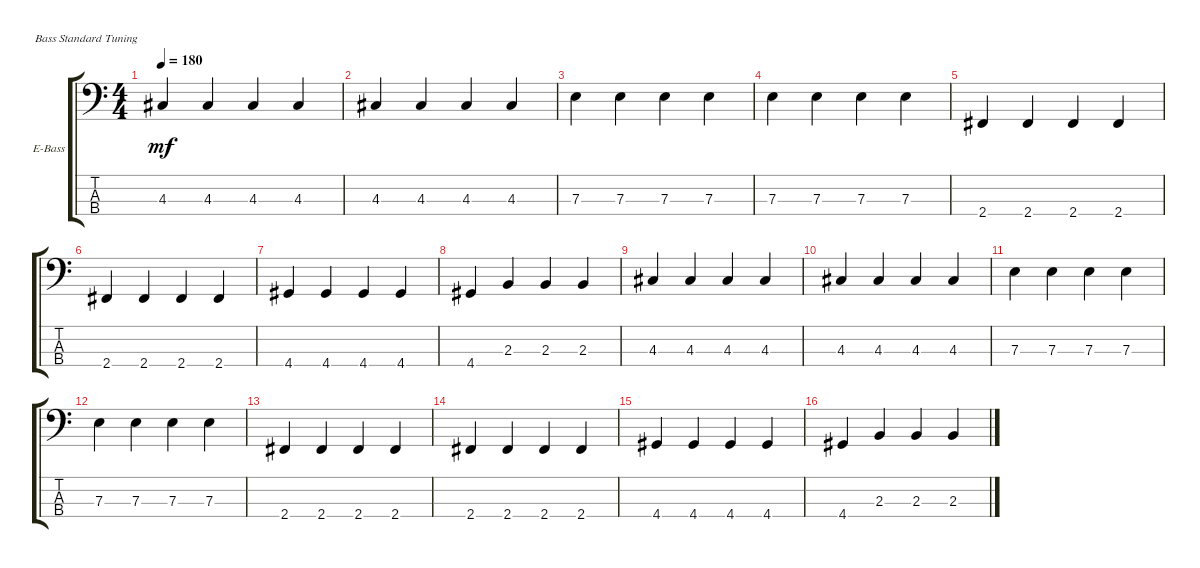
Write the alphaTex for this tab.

\defaultSystemsLayout 4
\bracketExtendMode groupsimilarinstruments
\firstSystemTrackNameOrientation horizontal
\otherSystemsTrackNameOrientation horizontal
\track ("Бас (Петар)" "E-Bass") {instrument electricbassfinger}
\staff {score tabs}
\tuning (G2 D2 A1 E1)
\ts (4 4)
\tempo 180
\clef f4
\ks c
4.3.4{dy mf} 4.3.4 4.3.4 4.3.4 |
4.3.4 4.3.4 4.3.4 4.3.4 |
7.3.4 7.3.4 7.3.4 7.3.4 |
7.3.4 7.3.4 7.3.4 7.3.4 |
2.4.4 2.4.4 2.4.4 2.4.4 |
2.4.4 2.4.4 2.4.4 2.4.4 |
4.4.4 4.4.4 4.4.4 4.4.4 |
4.4.4 2.3.4 2.3.4 2.3.4 |
4.3.4 4.3.4 4.3.4 4.3.4 |
4.3.4 4.3.4 4.3.4 4.3.4 |
7.3.4 7.3.4 7.3.4 7.3.4 |
7.3.4 7.3.4 7.3.4 7.3.4 |
2.4.4 2.4.4 2.4.4 2.4.4 |
2.4.4 2.4.4 2.4.4 2.4.4 |
4.4.4 4.4.4 4.4.4 4.4.4 |
4.4.4 2.3.4 2.3.4 2.3.4
